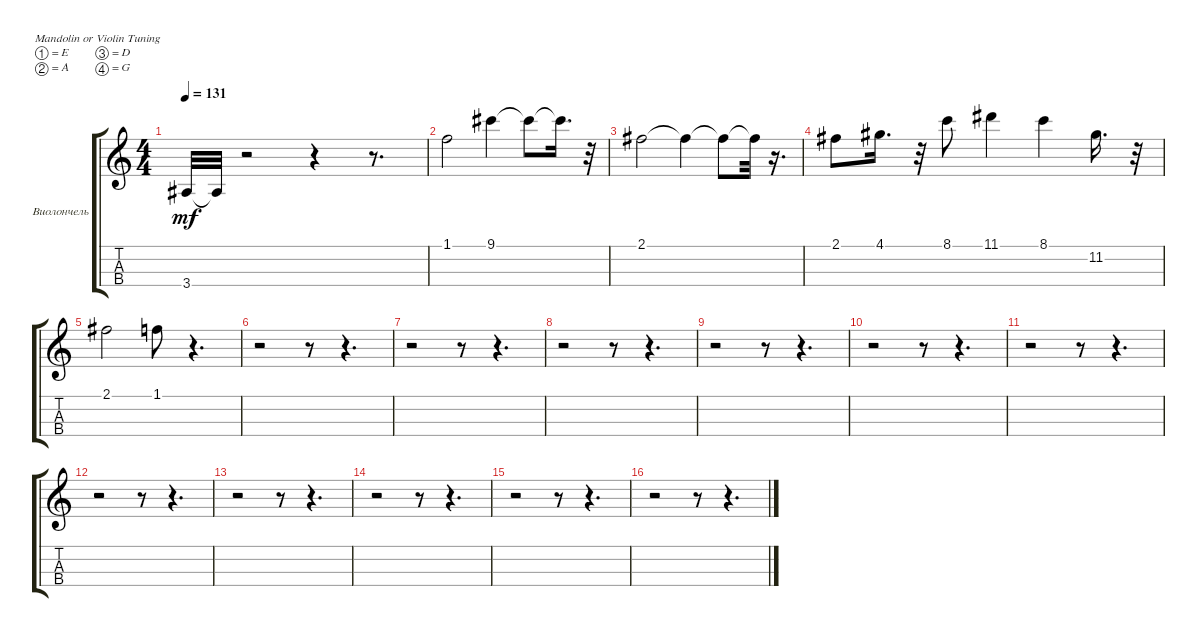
\bracketExtendMode groupsimilarinstruments
\firstSystemTrackNameOrientation horizontal
\otherSystemsTrackNameOrientation horizontal
\track ("Виолончель" "Виолончель") {instrument violin}
\staff {score tabs}
\tuning (E5 A4 D4 G3)
\ts (4 4)
\tempo 131
\clef g2
\ks c
3.4.32{dy mf} 3.4{t}.32 r.2 r.4 r.8{d} |
1.1.2 9.1.4 9.1{t}.8 9.1{t}.16{d} r.32 |
2.1.2 2.1{t}.4 2.1{t}.8 2.1{t}.32 r.16{d} |
2.1.8 4.1.16{d} r.32 8.1.8 11.1.4 8.1.4 11.2.16{d} r.32 |
2.1.2 1.1.8 r.4{d} |
r.2 r.8 r.4{d} |
r.2 r.8 r.4{d} |
r.2 r.8 r.4{d} |
r.2 r.8 r.4{d} |
r.2 r.8 r.4{d} |
r.2 r.8 r.4{d} |
r.2 r.8 r.4{d} |
r.2 r.8 r.4{d} |
r.2 r.8 r.4{d} |
r.2 r.8 r.4{d} |
r.2 r.8 r.4{d}
